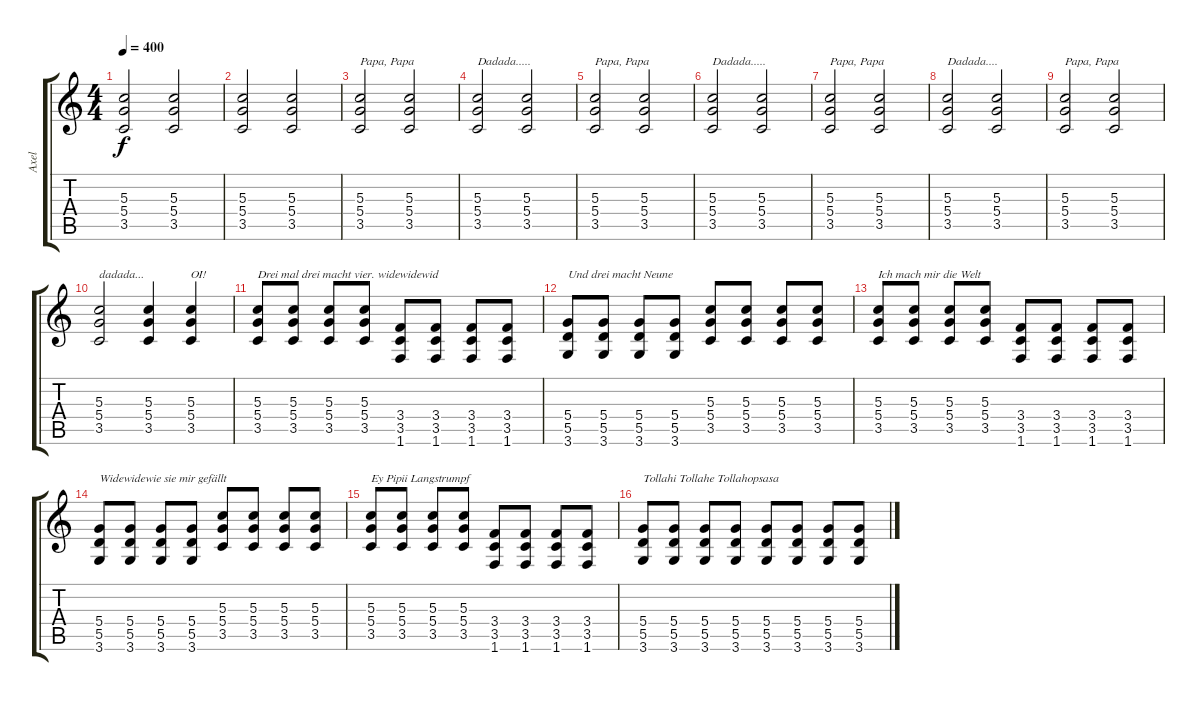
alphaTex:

\track ("Axel" "Axel") {instrument distortionguitar}
\staff {score tabs}
\tuning (E4 B3 G3 D3 A2 E2) {hide}
\ts (4 4)
\tempo 400
\clef g2
\ks c
(5.3 5.4 3.5).2{dy f instrument distortionguitar} (5.3 5.4 3.5).2 |
(5.3 5.4 3.5).2 (5.3 5.4 3.5).2 |
(5.3 5.4 3.5).2{txt "Papa, Papa"} (5.3 5.4 3.5).2 |
(5.3 5.4 3.5).2{txt "Dadada....."} (5.3 5.4 3.5).2 |
(5.3 5.4 3.5).2{txt "Papa, Papa"} (5.3 5.4 3.5).2 |
(5.3 5.4 3.5).2{txt "Dadada....."} (5.3 5.4 3.5).2 |
(5.3 5.4 3.5).2{txt "Papa, Papa"} (5.3 5.4 3.5).2 |
(5.3 5.4 3.5).2{txt "Dadada...."} (5.3 5.4 3.5).2 |
(5.3 5.4 3.5).2{txt "Papa, Papa"} (5.3 5.4 3.5).2 |
(5.3 5.4 3.5).2{txt "dadada..."} (5.3 5.4 3.5).4 (5.3 5.4 3.5).4{txt "OI!"} |
(5.3 5.4 3.5).8{txt "Drei mal drei macht vier. widewidewid"} (5.3 5.4 3.5).8 (5.3 5.4 3.5).8 (5.3 5.4 3.5).8 (3.4 3.5 1.6).8 (3.4 3.5 1.6).8 (3.4 3.5 1.6).8 (3.4 3.5 1.6).8 |
(5.4 5.5 3.6).8{txt "Und drei macht Neune"} (5.4 5.5 3.6).8 (5.4 5.5 3.6).8 (5.4 5.5 3.6).8 (5.3 5.4 3.5).8 (5.3 5.4 3.5).8 (5.3 5.4 3.5).8 (5.3 5.4 3.5).8 |
(5.3 5.4 3.5).8{txt "Ich mach mir die Welt"} (5.3 5.4 3.5).8 (5.3 5.4 3.5).8 (5.3 5.4 3.5).8 (3.4 3.5 1.6).8 (3.4 3.5 1.6).8 (3.4 3.5 1.6).8 (3.4 3.5 1.6).8 |
(5.4 5.5 3.6).8{txt "Widewidewie sie mir gefällt"} (5.4 5.5 3.6).8 (5.4 5.5 3.6).8 (5.4 5.5 3.6).8 (5.3 5.4 3.5).8 (5.3 5.4 3.5).8 (5.3 5.4 3.5).8 (5.3 5.4 3.5).8 |
(5.3 5.4 3.5).8{txt "Ey Pipii Langstrumpf"} (5.3 5.4 3.5).8 (5.3 5.4 3.5).8 (5.3 5.4 3.5).8 (3.4 3.5 1.6).8 (3.4 3.5 1.6).8 (3.4 3.5 1.6).8 (3.4 3.5 1.6).8 |
(5.4 5.5 3.6).8{txt "Tollahi Tollahe Tollahopsasa"} (5.4 5.5 3.6).8 (5.4 5.5 3.6).8 (5.4 5.5 3.6).8 (5.4 5.5 3.6).8 (5.4 5.5 3.6).8 (5.4 5.5 3.6).8 (5.4 5.5 3.6).8
